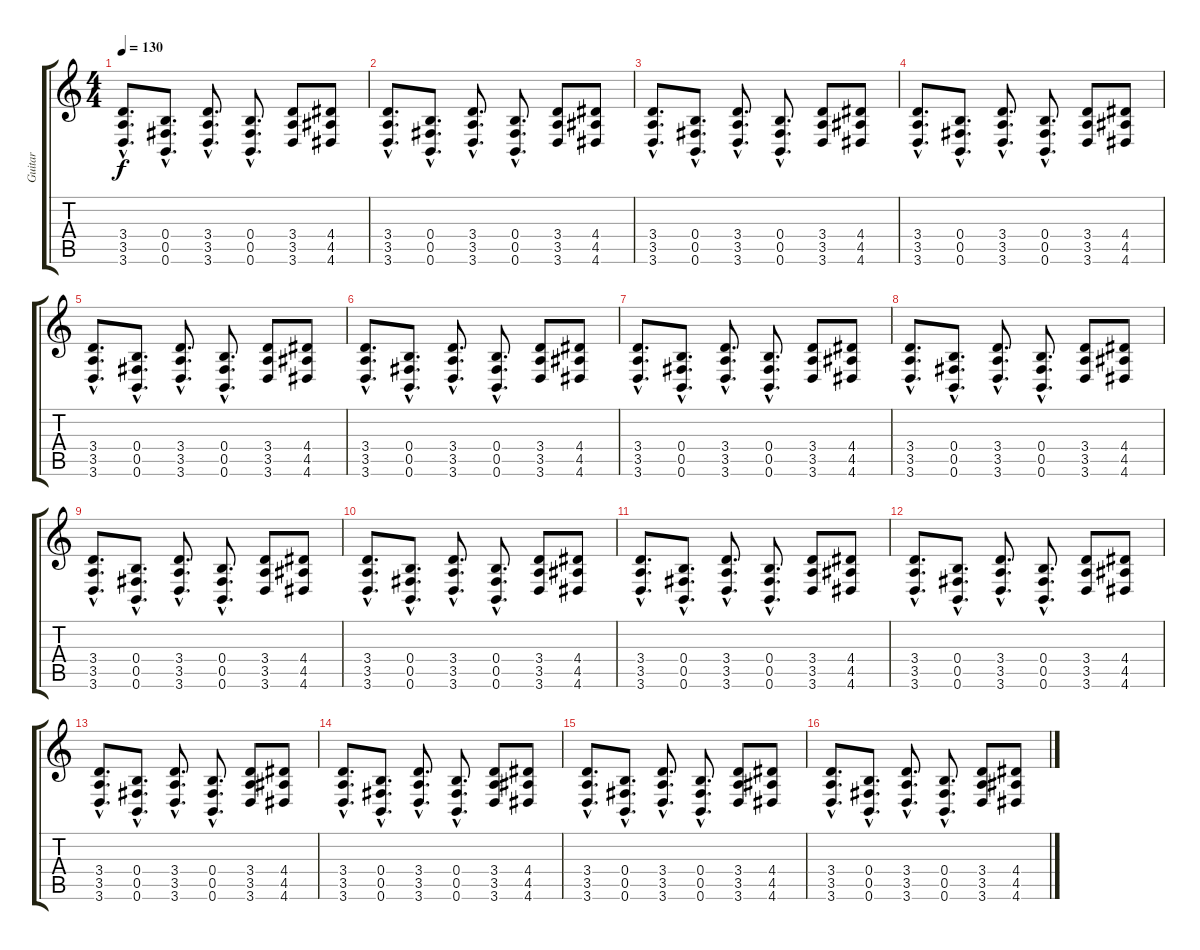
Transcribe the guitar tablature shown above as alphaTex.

\track ("Guitar" "Guitar") {instrument distortionguitar}
\staff {score tabs}
\tuning (Db4 Ab3 E3 B2 Gb2 B1) {hide}
\ts (4 4)
\tempo 130
\clef g2
\ks c
(3.4{hac} 3.5{hac} 3.6{hac}).8{d dy f} (0.4{hac} 0.5{hac} 0.6{hac}).8{d} (3.4{hac} 3.5{hac} 3.6{hac}).8{d} (0.4{hac} 0.5{hac} 0.6{hac}).8{d} (3.4 3.5 3.6).8 (4.4 4.5 4.6).8 |
(3.4{hac} 3.5{hac} 3.6{hac}).8{d} (0.4{hac} 0.5{hac} 0.6{hac}).8{d} (3.4{hac} 3.5{hac} 3.6{hac}).8{d} (0.4{hac} 0.5{hac} 0.6{hac}).8{d} (3.4 3.5 3.6).8 (4.4 4.5 4.6).8 |
(3.4{hac} 3.5{hac} 3.6{hac}).8{d} (0.4{hac} 0.5{hac} 0.6{hac}).8{d} (3.4{hac} 3.5{hac} 3.6{hac}).8{d} (0.4{hac} 0.5{hac} 0.6{hac}).8{d} (3.4 3.5 3.6).8 (4.4 4.5 4.6).8 |
(3.4{hac} 3.5{hac} 3.6{hac}).8{d} (0.4{hac} 0.5{hac} 0.6{hac}).8{d} (3.4{hac} 3.5{hac} 3.6{hac}).8{d} (0.4{hac} 0.5{hac} 0.6{hac}).8{d} (3.4 3.5 3.6).8 (4.4 4.5 4.6).8 |
(3.4{hac} 3.5{hac} 3.6{hac}).8{d} (0.4{hac} 0.5{hac} 0.6{hac}).8{d} (3.4{hac} 3.5{hac} 3.6{hac}).8{d} (0.4{hac} 0.5{hac} 0.6{hac}).8{d} (3.4 3.5 3.6).8 (4.4 4.5 4.6).8 |
(3.4{hac} 3.5{hac} 3.6{hac}).8{d} (0.4{hac} 0.5{hac} 0.6{hac}).8{d} (3.4{hac} 3.5{hac} 3.6{hac}).8{d} (0.4{hac} 0.5{hac} 0.6{hac}).8{d} (3.4 3.5 3.6).8 (4.4 4.5 4.6).8 |
(3.4{hac} 3.5{hac} 3.6{hac}).8{d} (0.4{hac} 0.5{hac} 0.6{hac}).8{d} (3.4{hac} 3.5{hac} 3.6{hac}).8{d} (0.4{hac} 0.5{hac} 0.6{hac}).8{d} (3.4 3.5 3.6).8 (4.4 4.5 4.6).8 |
(3.4{hac} 3.5{hac} 3.6{hac}).8{d} (0.4{hac} 0.5{hac} 0.6{hac}).8{d} (3.4{hac} 3.5{hac} 3.6{hac}).8{d} (0.4{hac} 0.5{hac} 0.6{hac}).8{d} (3.4 3.5 3.6).8 (4.4 4.5 4.6).8 |
(3.4{hac} 3.5{hac} 3.6{hac}).8{d} (0.4{hac} 0.5{hac} 0.6{hac}).8{d} (3.4{hac} 3.5{hac} 3.6{hac}).8{d} (0.4{hac} 0.5{hac} 0.6{hac}).8{d} (3.4 3.5 3.6).8 (4.4 4.5 4.6).8 |
(3.4{hac} 3.5{hac} 3.6{hac}).8{d} (0.4{hac} 0.5{hac} 0.6{hac}).8{d} (3.4{hac} 3.5{hac} 3.6{hac}).8{d} (0.4{hac} 0.5{hac} 0.6{hac}).8{d} (3.4 3.5 3.6).8 (4.4 4.5 4.6).8 |
(3.4{hac} 3.5{hac} 3.6{hac}).8{d} (0.4{hac} 0.5{hac} 0.6{hac}).8{d} (3.4{hac} 3.5{hac} 3.6{hac}).8{d} (0.4{hac} 0.5{hac} 0.6{hac}).8{d} (3.4 3.5 3.6).8 (4.4 4.5 4.6).8 |
(3.4{hac} 3.5{hac} 3.6{hac}).8{d} (0.4{hac} 0.5{hac} 0.6{hac}).8{d} (3.4{hac} 3.5{hac} 3.6{hac}).8{d} (0.4{hac} 0.5{hac} 0.6{hac}).8{d} (3.4 3.5 3.6).8 (4.4 4.5 4.6).8 |
(3.4{hac} 3.5{hac} 3.6{hac}).8{d} (0.4{hac} 0.5{hac} 0.6{hac}).8{d} (3.4{hac} 3.5{hac} 3.6{hac}).8{d} (0.4{hac} 0.5{hac} 0.6{hac}).8{d} (3.4 3.5 3.6).8 (4.4 4.5 4.6).8 |
(3.4{hac} 3.5{hac} 3.6{hac}).8{d} (0.4{hac} 0.5{hac} 0.6{hac}).8{d} (3.4{hac} 3.5{hac} 3.6{hac}).8{d} (0.4{hac} 0.5{hac} 0.6{hac}).8{d} (3.4 3.5 3.6).8 (4.4 4.5 4.6).8 |
(3.4{hac} 3.5{hac} 3.6{hac}).8{d} (0.4{hac} 0.5{hac} 0.6{hac}).8{d} (3.4{hac} 3.5{hac} 3.6{hac}).8{d} (0.4{hac} 0.5{hac} 0.6{hac}).8{d} (3.4 3.5 3.6).8 (4.4 4.5 4.6).8 |
(3.4{hac} 3.5{hac} 3.6{hac}).8{d} (0.4{hac} 0.5{hac} 0.6{hac}).8{d} (3.4{hac} 3.5{hac} 3.6{hac}).8{d} (0.4{hac} 0.5{hac} 0.6{hac}).8{d} (3.4 3.5 3.6).8 (4.4 4.5 4.6).8
